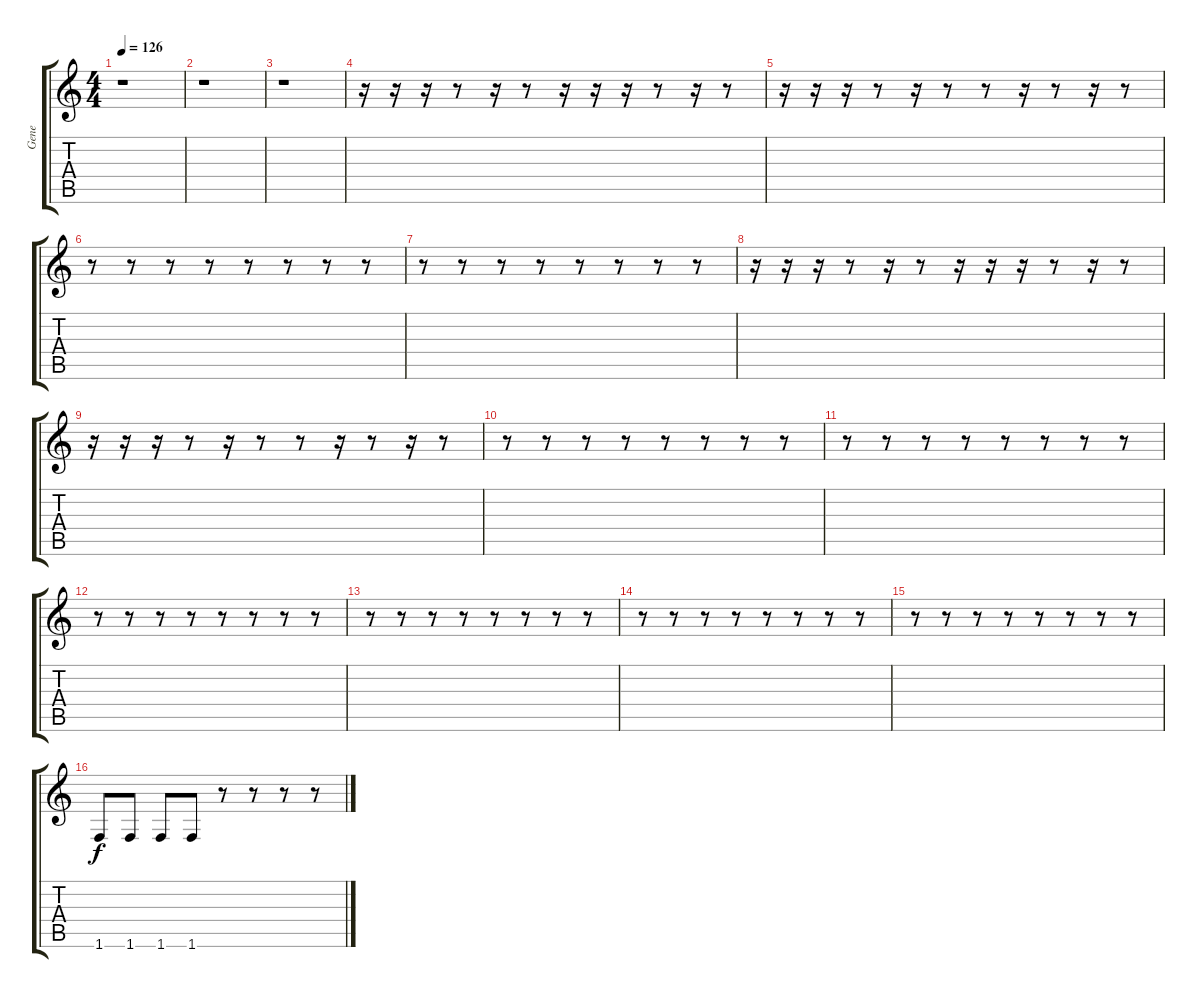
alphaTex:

\track ("Gene" "Gene") {instrument electricbasspick}
\staff {score tabs}
\tuning (E4 B3 G3 D3 A2 E2) {hide}
\ts (4 4)
\tempo 126
\clef g2
\ks c
r.1{dy f} |
r.1 |
r.1 |
r.16 r.16 r.16 r.8 r.16 r.8 r.16 r.16 r.16 r.8 r.16 r.8 |
r.16 r.16 r.16 r.8 r.16 r.8 r.8 r.16 r.8 r.16 r.8 |
r.8 r.8 r.8 r.8 r.8 r.8 r.8 r.8 |
r.8 r.8 r.8 r.8 r.8 r.8 r.8 r.8 |
r.16 r.16 r.16 r.8 r.16 r.8 r.16 r.16 r.16 r.8 r.16 r.8 |
r.16 r.16 r.16 r.8 r.16 r.8 r.8 r.16 r.8 r.16 r.8 |
r.8 r.8 r.8 r.8 r.8 r.8 r.8 r.8 |
r.8 r.8 r.8 r.8 r.8 r.8 r.8 r.8 |
r.8 r.8 r.8 r.8 r.8 r.8 r.8 r.8 |
r.8 r.8 r.8 r.8 r.8 r.8 r.8 r.8 |
r.8 r.8 r.8 r.8 r.8 r.8 r.8 r.8 |
r.8 r.8 r.8 r.8 r.8 r.8 r.8 r.8 |
1.6.8 1.6.8 1.6.8 1.6.8 r.8 r.8 r.8 r.8
